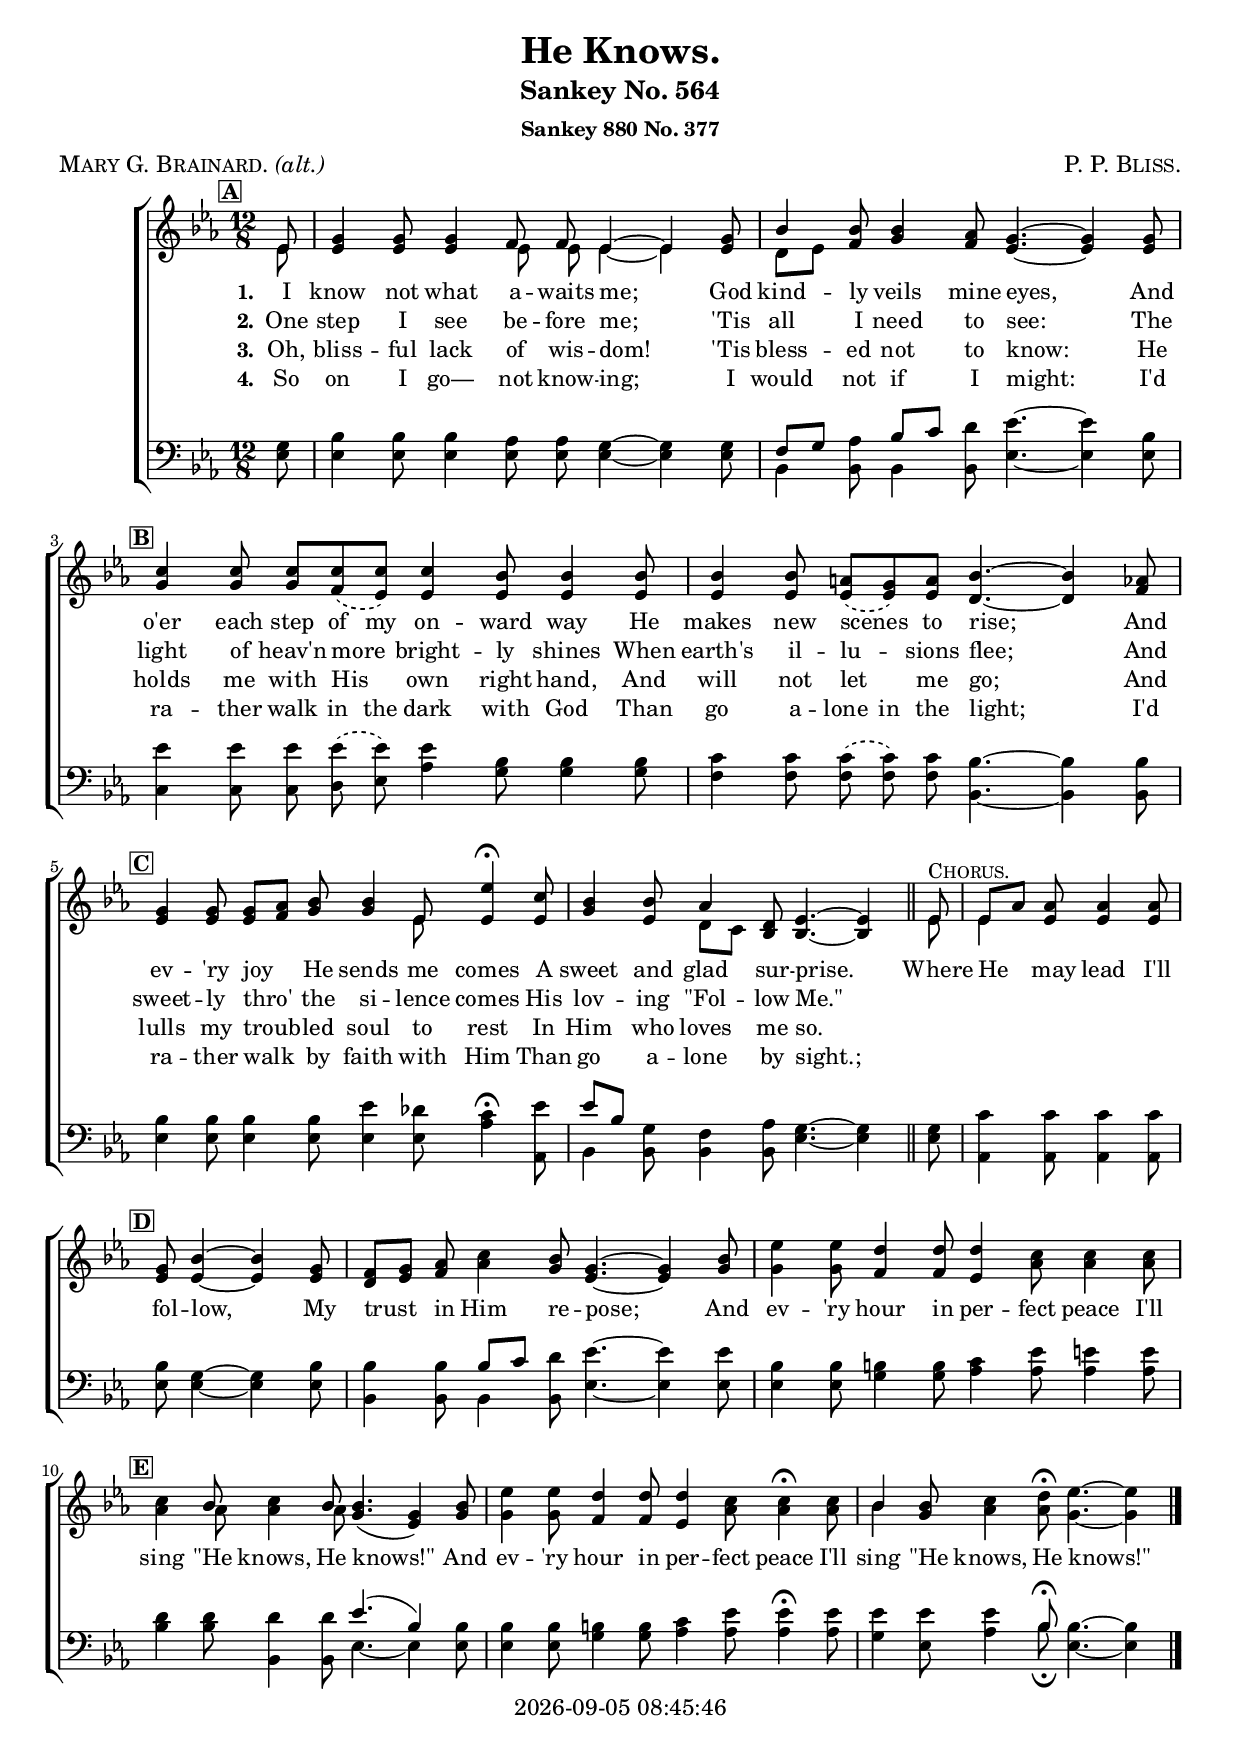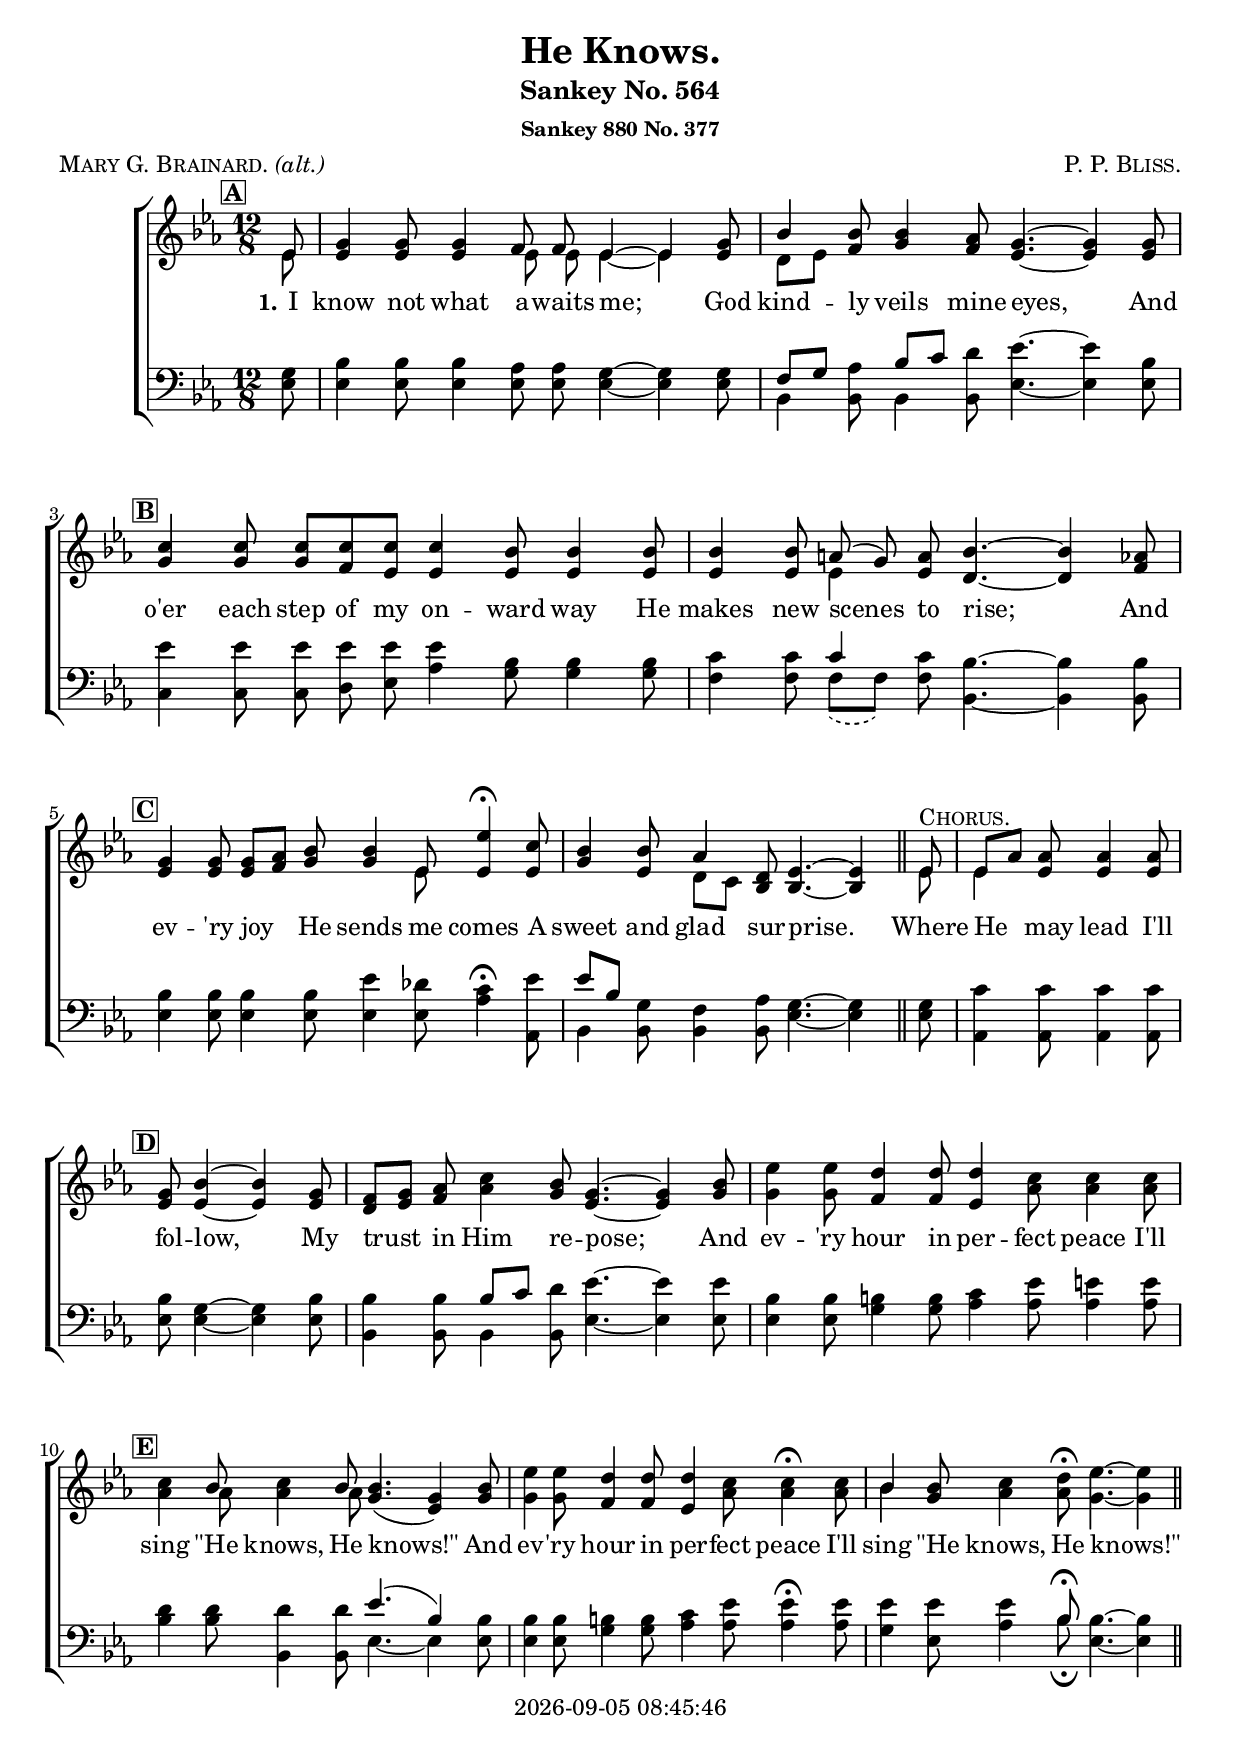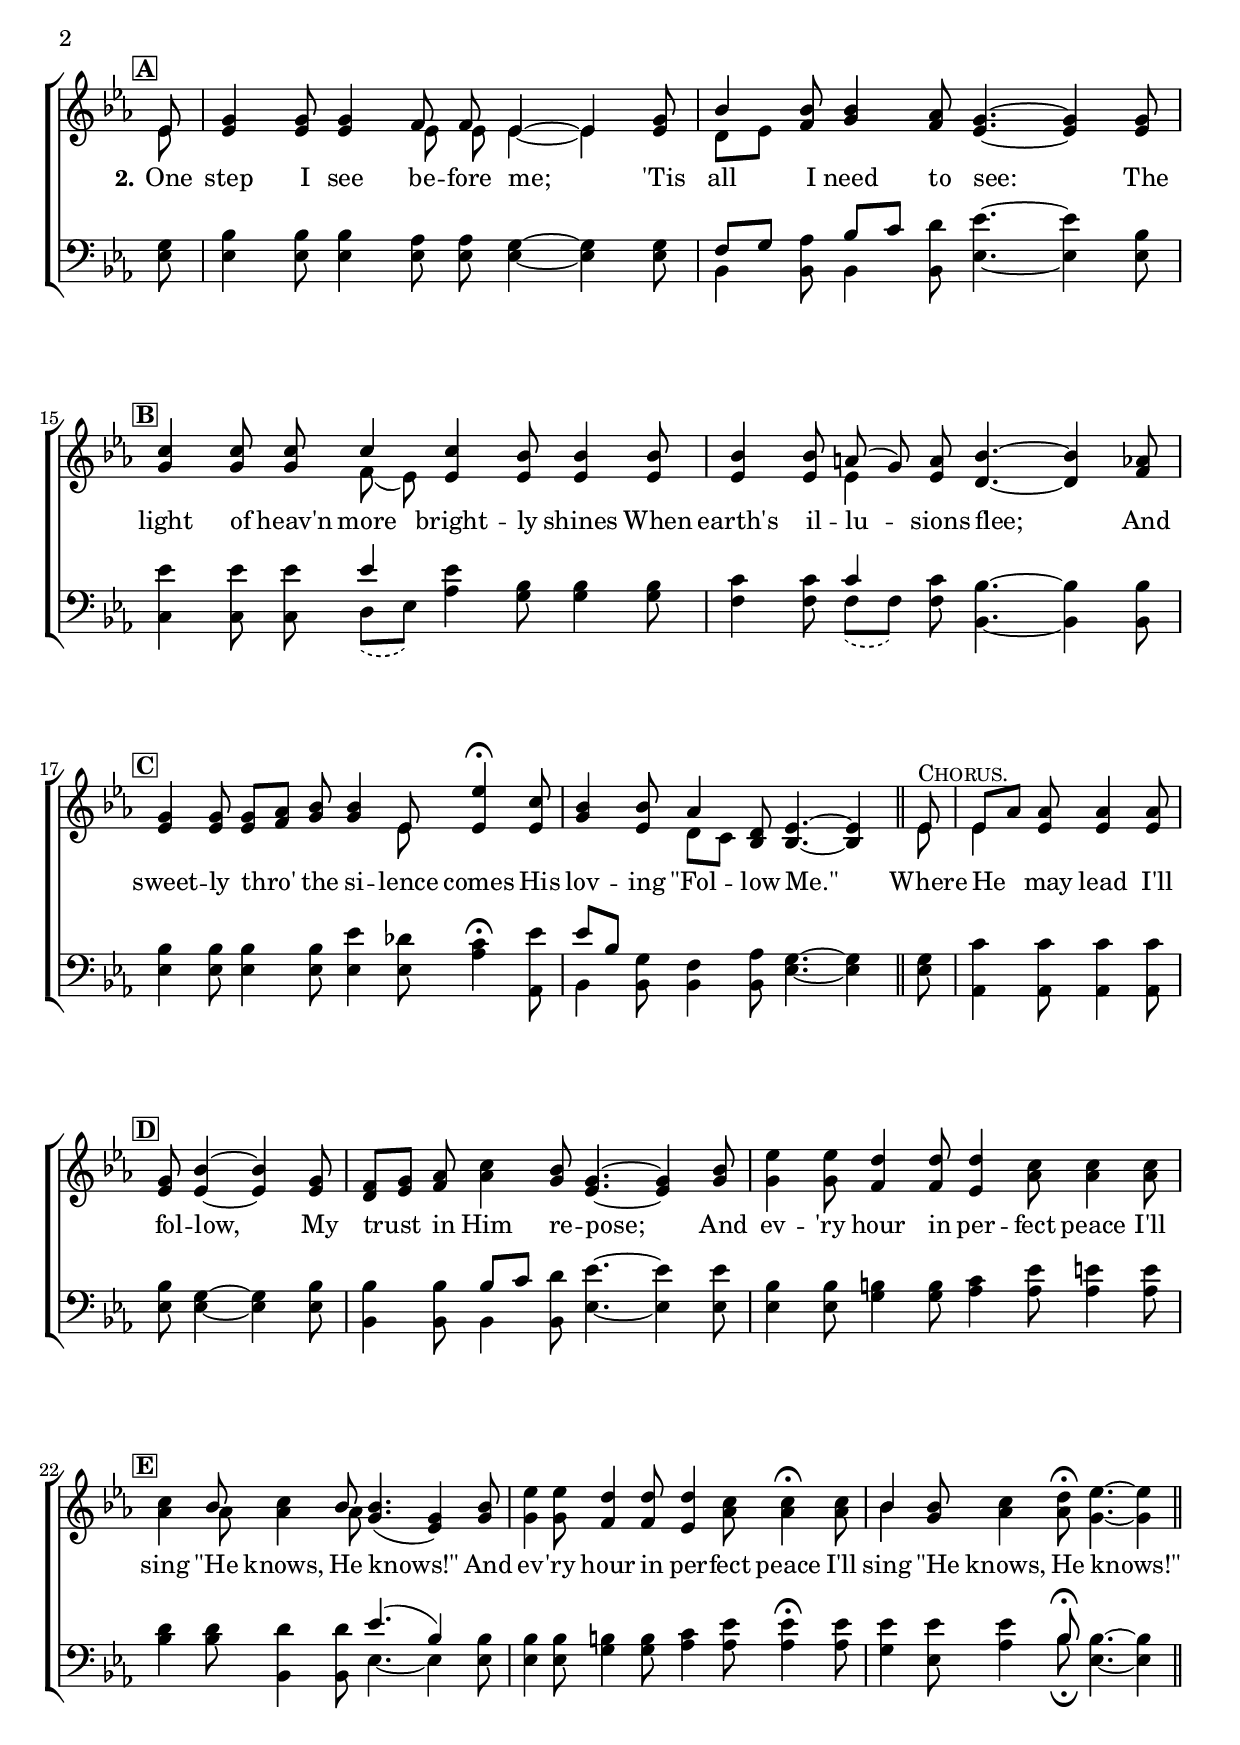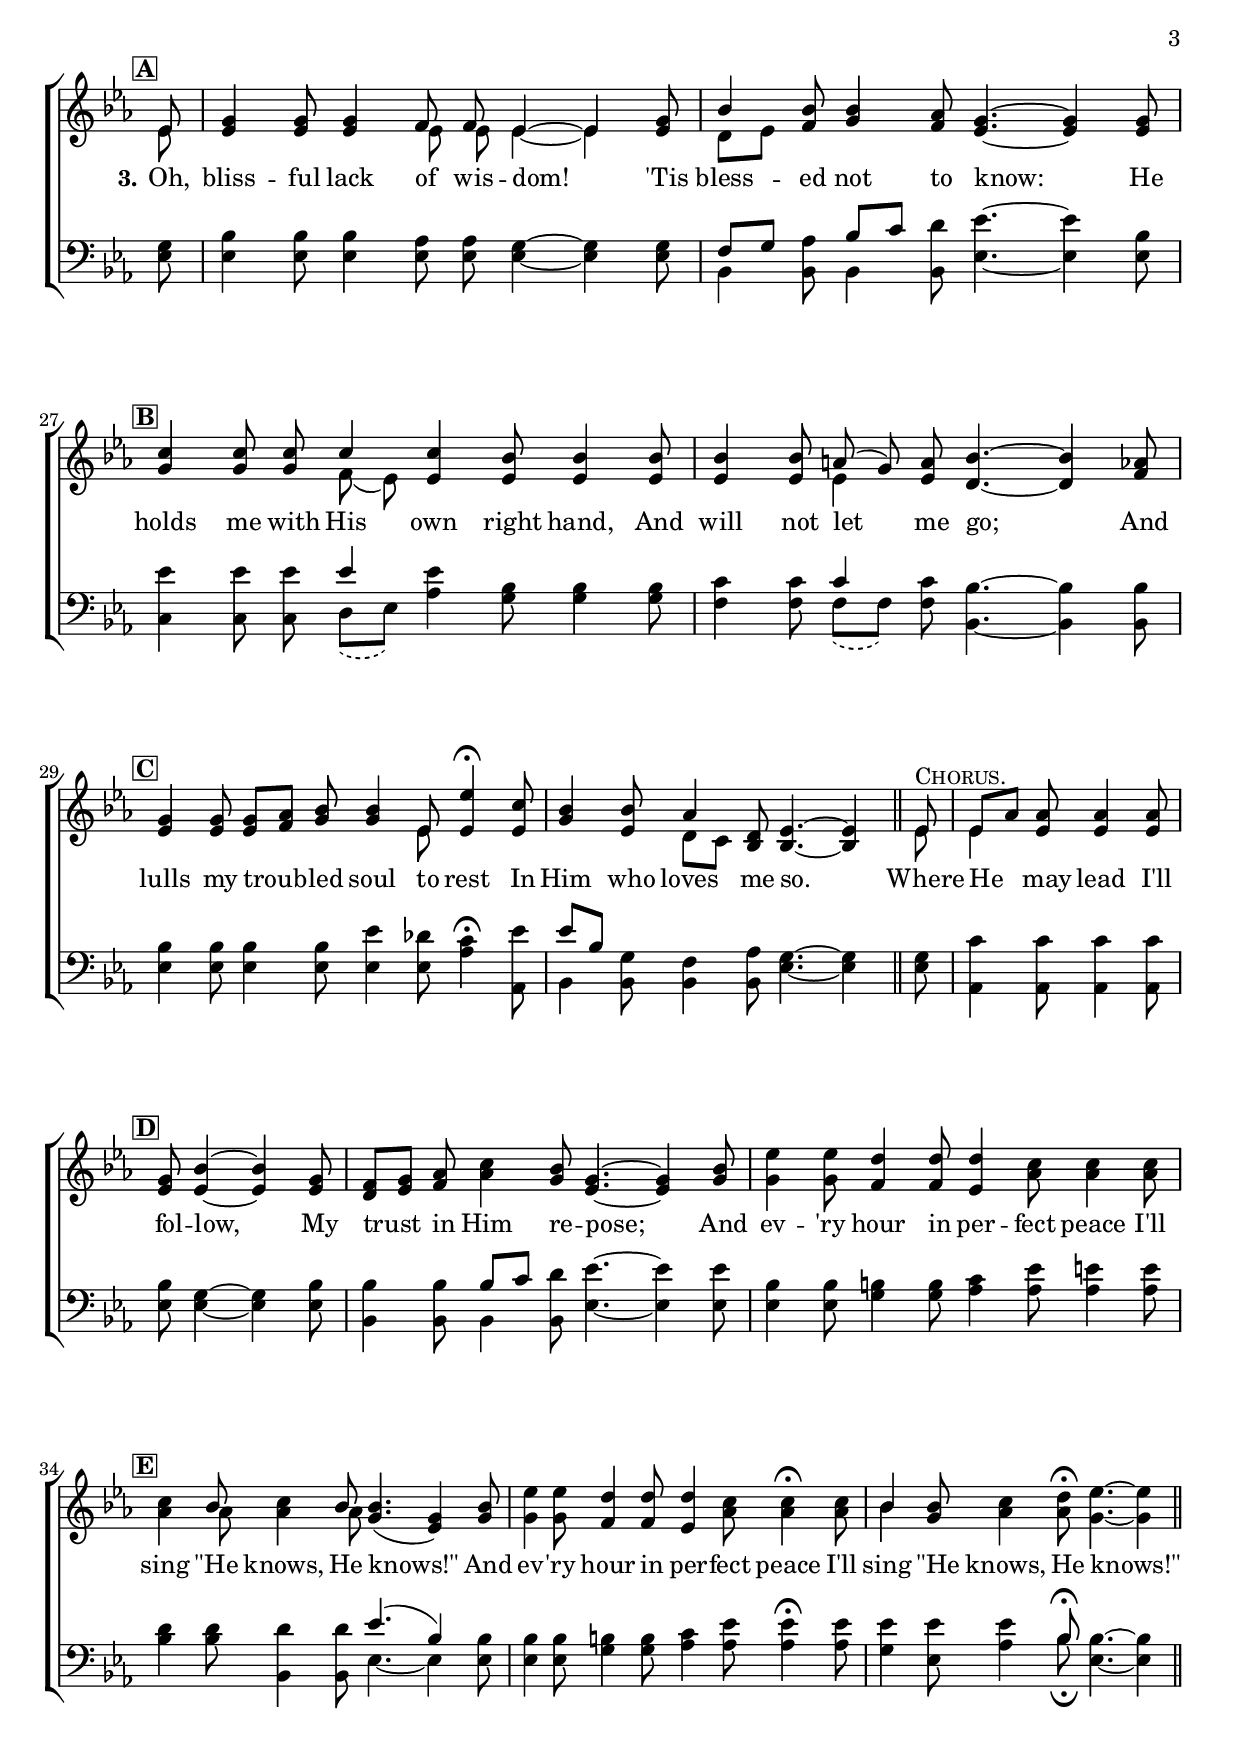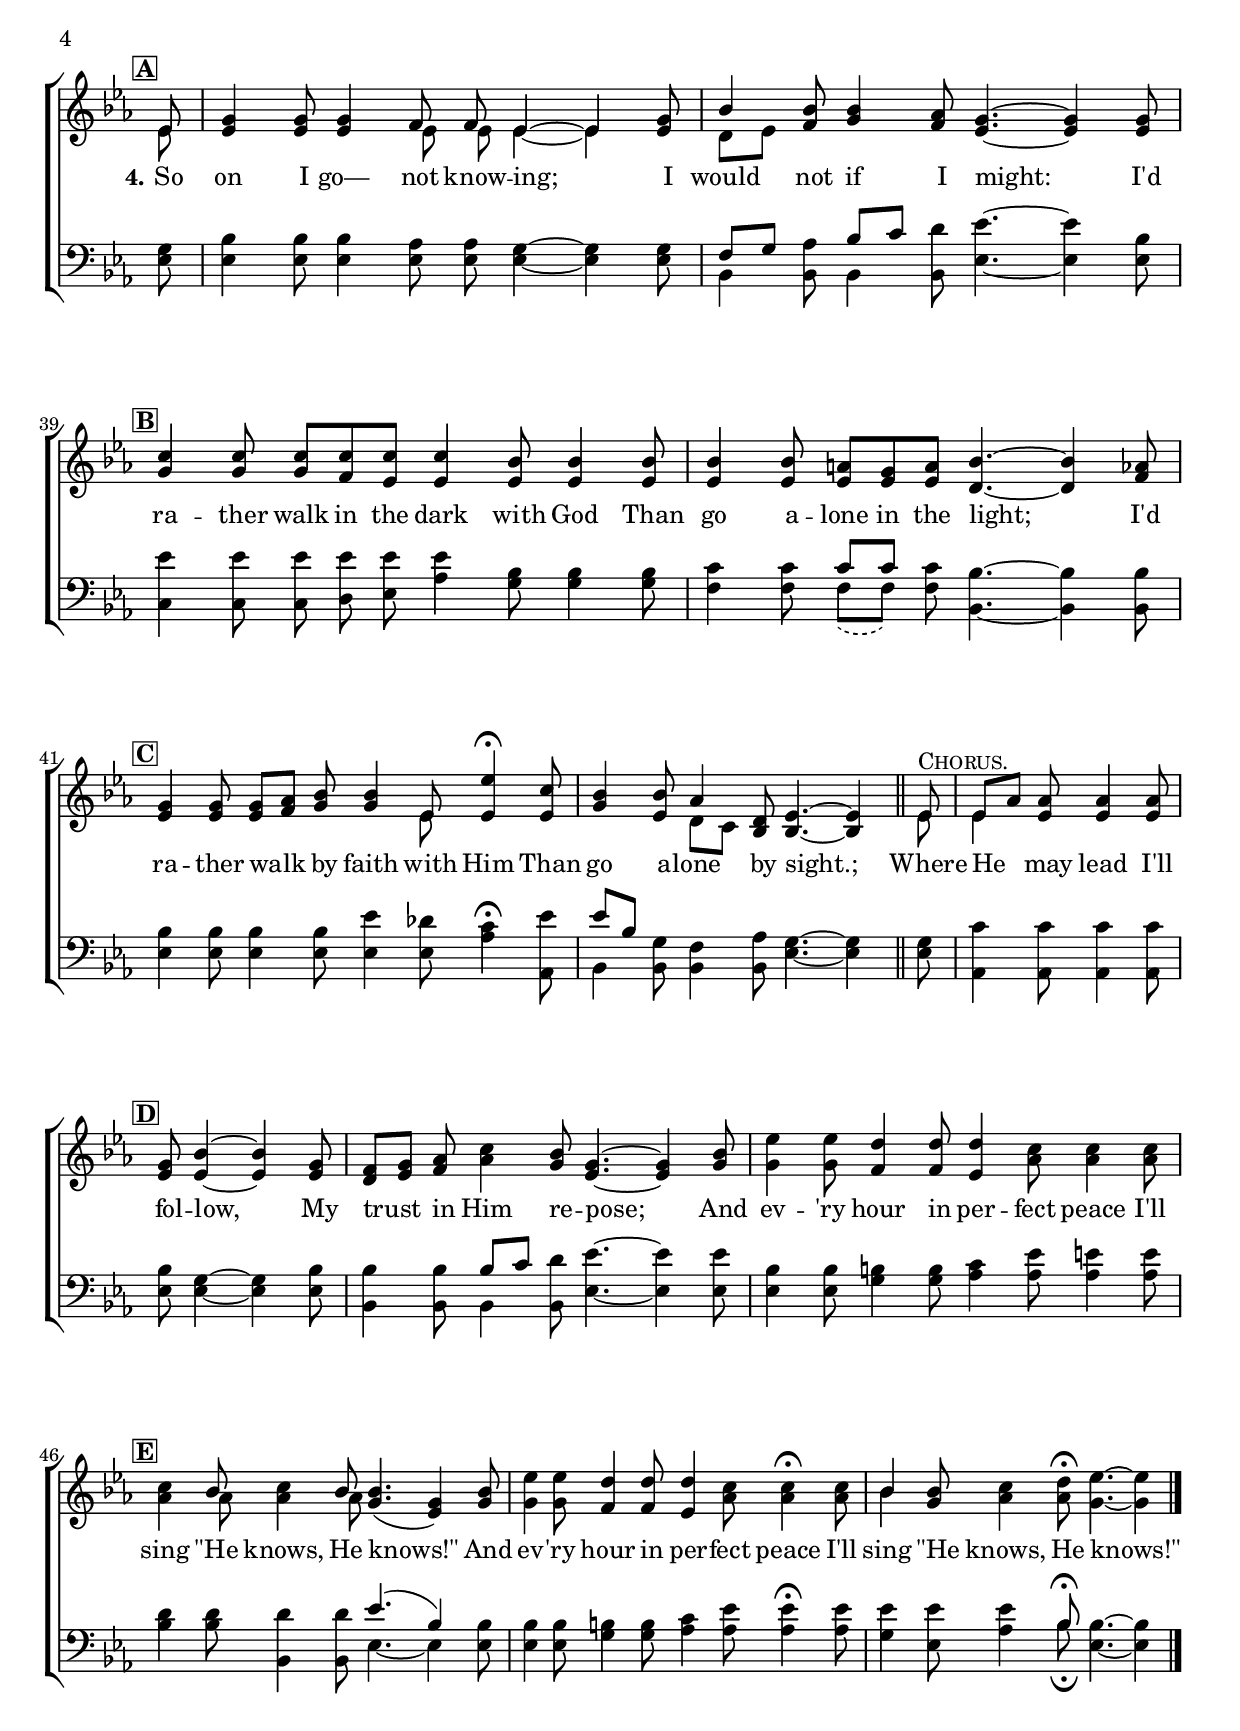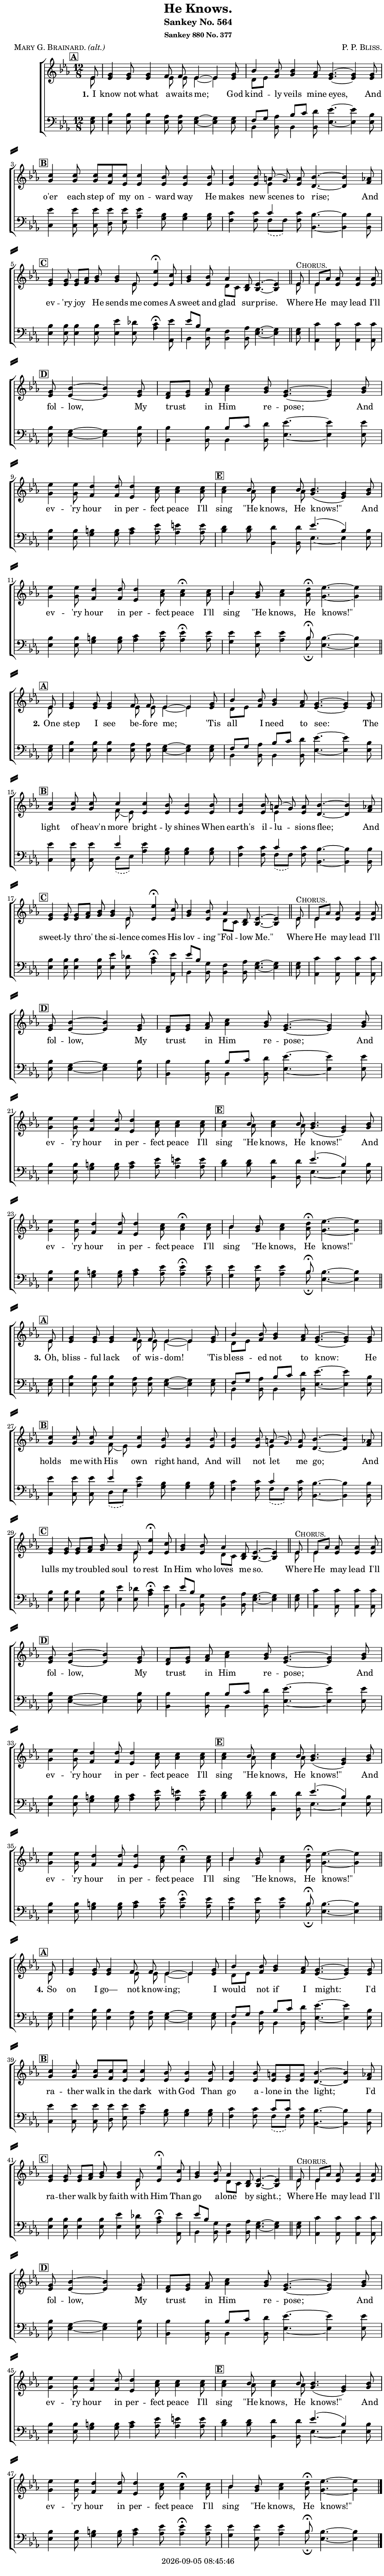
\version "2.22.1"

\include "articulate.ly"

today = #(strftime "%Y-%m-%d %H:%M:%S" (localtime (current-time)))

\header {
% centered at top
%  dedication  = "dedication"
  title       = "He Knows."
  subtitle    = "Sankey No. 564"
  subsubtitle = "Sankey 880 No. 377"
%  instrument  = "instrument"
  
% arrangement of following lines:
%
%  poet    composer
%  meter   arranger
%  piece       opus

  composer    = \markup\smallCaps "P. P. Bliss."
%  arranger    = "arranger"
%  opus        = "opus"

  poet        = \markup{\smallCaps "Mary G. Brainard." \italic "(alt.)"}
%  meter       = \markup\smallCaps "meter"
%  piece       = \markup\smallCaps "piece"

% centered at bottom
% tagline     = "tagline" % default lilypond version
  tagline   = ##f
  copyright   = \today
}

global = {
  \key ees \major
  \time 12/8
  \partial 8
}

RehearsalTrack = {
% \set Score.currentBarNumber = #5
  \textMark \markup { \box \bold "A" } s8 s4.*8
  \textMark \markup { \box \bold "B" }    s4.*8
  \textMark \markup { \box \bold "C" }    s4.*10
  \textMark \markup { \box \bold "D" }    s4.*10
  \textMark \markup { \box \bold "E" }    s4.*11 s4
}

TempoTrack = {
  \set Score.tempoHideNote = ##t
  \tempo 4=120
}

nl = { \bar "||" \break }

soprano = \relative {
  \autoBeamOff
  ees'8 | g4 8 4 f8 8 ees4~4 g8 | bes4 8 4 aes8 g4.~4 8 |
  \tag #'dash    {c4 8 8 \slurDashed 8(8) \slurSolid 4 bes8 4 8 |}
  \tag #'(v2 v3) {c4 8 8             4               4 bes8 4 8 |}
  \tag #'(v1 v4) {c4 8 8             8 8             4 bes8 4 8 |}
  \tag #'dash       {4 8 \slurDashed a(g) \slurSolid a bes4.~4 aes8 |}
  \tag #'(v1 v2 v3) {4 8             a(g)            a bes4.~4 aes8 |}
  \tag #'v4         {4 8             a g             a bes4.~4 aes8 |}
  g4 8 8[aes] bes8 4 ees,8 ees'4\fermata c8 | bes4 8 aes4 d,8 ees4.~4 \bar "||" 8^\markup\smallCaps Chorus. | 8[aes] 8 4 8 \bar "|" \break
  g8 bes4~4 g8 | f[g] aes c4 bes8 g4.~4 bes8 | ees4 8 d4 8 4 c8 4 8 |
  c4bes8 c4 bes8 4.(g4) bes8 | ees4 8 d4 8 4 c8 4\fermata 8 | bes4 8 c4 d8\fermata ees4.~4
}

alto = \relative {
  \autoBeamOff
  ees'8 | 4 8 4 8 8 4~4 8 | d8[ees] f g4 f8 ees4.~4 8 |
  \tag #'dash    {g4 8 8 \slurDashed f8(ees) \slurSolid 4 8 4 8 |}
  \tag #'(v2 v3) {g4 8 8             f8(ees)            4 8 4 8 |}
  \tag #'(v1 v4) {g4 8 8             f8 ees8            4 8 4 8 |}
  \tag #'dash       {ees4 8 \slurDashed 8(8) \slurSolid 8 d4.~4 f8 |}
  \tag #'(v1 v2 v3) {ees4 8             4               8 d4.~4 f8 |}
  \tag #'v4         {ees4 8             8 8             8 d4.~4 f8 |}
  ees4 8 8[f] g8 4 ees8 4\fermata 8 | g4 ees8 d[c] bes8 4.~4 ees8 | 4 8 4 8
  ees8 4~4 8 | d[ees] f aes4 g8 ees4.~4 g8 | 4 8 f4 8 ees4 aes8 4 8 |
  aes4 8 4 8 g4.(ees4) g8 | 4 8 f4 8 ees4 aes8 4\fermata 8 | bes4 g8 aes4 8\fermata g4.~4
  
}

tenor = \relative {
  \autoBeamOff
  g8 | bes4 8 4 aes8 8 g4~4 8 | f8[g] aes bes[c] d ees4.~4 bes8 |
  \tag #'dash    {ees4 8 8 \slurDashed 8(8) \slurSolid 4 bes8 4 8 |}
  \tag #'(v2 v3) {ees4 8 8             4               4 bes8 4 8 |}
  \tag #'(v1 v4) {ees4 8 8             8 8             4 bes8 4 8 |}
  \tag #'dash       {c4 8 \slurDashed 8(8) \slurSolid 8 bes4.~4 8 |}
  \tag #'(v1 v2 v3) {c4 8             4               8 bes4.~4 8 |}
  \tag #'v4         {c4 8             8 8             8 bes4.~4 8 |}
  bes4 8 4 8 ees4 des8 c4\fermata ees8 | 8[bes] g f4 aes8 g4.~4 8 | c4 8 4 8 % C
  bes8 g4~4 bes8 | 4 8 8[c] d ees4.~4 8 | bes4 8 b4 8 c4 ees8 e4 8 |
  d4 8 4 8 ees4.(bes4) 8 | 4 8 b4 8 c4 ees8 4\fermata 8 | 4 8 4 bes8\fermata 4.~4 
}

bass = \relative {
  \autoBeamOff
  ees8 | 4 8 4 8 8 4~4 8 | bes4 8 4 8 ees4.~4 8 |
  \tag #'dash    {c4  8 8 \slurDashed d(ees) \slurSolid aes4 g8 4 8 |}
  \tag #'(v2 v3) {c,4 8 8             d(ees)            aes4 g8 4 8 |}
  \tag #'(v1 v4) {c,4 8 8             d ees             aes4 g8 4 8 |}
  f4 8 \slurDashed 8(8) \slurSolid 8 bes,4.~4 8 |
  ees4 8 4 8 4 8 aes4\fermata aes,8 | bes4 8 4 8 ees4.~4 8 | aes,4 8 4 8
  ees'8 4~4 8 | bes4 8 4 8 ees4.~4 8 | 4 8 g4 8 aes4 8 4 8 |
  bes4 8 bes,4 8 ees4.~4 8 | 4 8 g4 8 aes4 8 4\fermata 8 | g4 ees8 aes4 bes8\fermata ees,4.~4
}

nom  = {   \set ignoreMelismata = ##t }
yesm = { \unset ignoreMelismata       }

chorus = \lyricmode {
  Where He may lead I'll fol -- low,
  My trust in Him re -- pose;
  And ev -- 'ry hour in per -- fect peace
  I'll sing "\"He" knows, He "knows!\""
  And ev -- 'ry hour in per -- fect peace
  I'll sing "\"He" knows, He "knows!\""
}

chorusMen = \lyricmode {
}

verses = 4

wordsOne = \lyricmode {
  \set stanza = "1."
  I know not what a -- waits me;
  God kind -- ly veils mine eyes,
  And o'er each step \nom of my \yesm on -- ward way
  He makes new scenes to rise;
  And ev -- 'ry joy He sends me comes
  A sweet and glad sur -- prise.
}
  
wordsTwo = \lyricmode {
  \set stanza = "2."
  One step I see be -- fore me;
  'Tis all I need to see:
  The light of heav'n more bright -- ly shines
  When earth's il -- lu -- sions flee;
  And sweet -- ly thro' the si -- lence comes
  His lov -- ing "\"Fol" -- low "Me.\""
}
  
wordsThree = \lyricmode {
  \set stanza = "3."
  Oh, bliss -- ful lack of wis -- dom!
  'Tis bless -- ed not to know:
  He holds me with His own right hand,
  And will not let me go;
  And lulls my troub -- led soul to rest
  In Him who loves me so.
}
  
wordsFour = \lyricmode {
  \set stanza = "4."
  So on I go— not know -- ing;
  I would not if I might:
  I'd ra -- ther \nom walk in \yesm the dark with God
  Than go a -- \nom lone in \yesm the light;
  I'd ra -- ther walk by faith with Him
  Than go a -- lone by sight.;
}
  
wordsMidi = \lyricmode {
  \set stanza = "1."
  "I " "know " "not " "what " a "waits " "me; "
  "\nGod " kind "ly " "veils " "mine " "eyes, "
  "\nAnd " "o'er " "each " "step " "of " "my " on "ward " "way "
  "\nHe " "makes " "new " "scenes " "to " "rise; "
  "\nAnd " ev "'ry " "joy " "He " "sends " "me " "comes "
  "\nA " "sweet " "and " "glad " sur "prise. "
  "\nWhere " "He " "may " "lead " "I'll " fol "low, "
  "\nMy " "trust " "in " "Him " re "pose; "
  "\nAnd " ev "'ry " "hour " "in " per "fect " "peace "
  "\nI'll " "sing " "\"He " "knows, " "He " "knows!\" "
  "\nAnd " ev "'ry " "hour " "in " per "fect " "peace "
  "\nI'll " "sing " "\"He " "knows, " "He " "knows!\"\n"

  \set stanza = "2."
  "\nOne " "step " "I " "see " be "fore " "me; "
  "\n'Tis " "all " "I " "need " "to " "see: "
  "\nThe " "light " "of " "heav'n " "more " bright "ly " "shines "
  "\nWhen " "earth's " il lu "sions " "flee; "
  "\nAnd " sweet "ly " "thro' " "the " si "lence " "comes "
  "\nHis " lov "ing " "\"Fol" "low " "Me.\" "
  "\nWhere " "He " "may " "lead " "I'll " fol "low, "
  "\nMy " "trust " "in " "Him " re "pose; "
  "\nAnd " ev "'ry " "hour " "in " per "fect " "peace "
  "\nI'll " "sing " "\"He " "knows, " "He " "knows!\" "
  "\nAnd " ev "'ry " "hour " "in " per "fect " "peace "
  "\nI'll " "sing " "\"He " "knows, " "He " "knows!\"\n"

  \set stanza = "3."
  "\nOh, " bliss "ful " "lack " "of " wis "dom! "
  "\n'Tis " bless "ed " "not " "to " "know: "
  "\nHe " "holds " "me " "with " "His " "own " "right " "hand, "
  "\nAnd " "will " "not " "let " "me " "go; "
  "\nAnd " "lulls " "my " troub "led " "soul " "to " "rest "
  "\nIn " "Him " "who " "loves " "me " "so. "
  "\nWhere " "He " "may " "lead " "I'll " fol "low, "
  "\nMy " "trust " "in " "Him " re "pose; "
  "\nAnd " ev "'ry " "hour " "in " per "fect " "peace "
  "\nI'll " "sing " "\"He " "knows, " "He " "knows!\" "
  "\nAnd " ev "'ry " "hour " "in " per "fect " "peace "
  "\nI'll " "sing " "\"He " "knows, " "He " "knows!\"\n"

  \set stanza = "4."
  "\nSo " "on " "I " "go— " "not " know "ing; "
  "\nI " "would " "not " "if " "I " "might: "
  "\nI'd " ra "ther " "walk " "in " "the " "dark " "with " "God "
  "\nThan " "go " a "lone " "in " "the " "light; "
  "\nI'd " ra "ther " "walk " "by " "faith " "with " "Him "
  "\nThan " "go " a "lone " "by " "sight.; "
  "\nWhere " "He " "may " "lead " "I'll " fol "low, "
  "\nMy " "trust " "in " "Him " re "pose; "
  "\nAnd " ev "'ry " "hour " "in " per "fect " "peace "
  "\nI'll " "sing " "\"He " "knows, " "He " "knows!\" "
  "\nAnd " ev "'ry " "hour " "in " per "fect " "peace "
  "\nI'll " "sing " "\"He " "knows, " "He " "knows!\" "
}

wordsMidiMen = \lyricmode {
}

\book {
  \bookOutputSuffix "midi"
  \score {
%    \articulate
        \new ChoirStaff <<
                                % Soprano staff
          \new Staff = soprano
          <<
            \new Voice { \repeat unfold \verses \TempoTrack     }
            \new Voice { \global
                         \keepWithTag #'v1 \soprano
                         \keepWithTag #'v2 \soprano
                         \keepWithTag #'v3 \soprano
                         \keepWithTag #'v4 \soprano
                         \bar "|." }
            \addlyrics \wordsMidi
          >>
                                % Alto staff
          \new Staff = alto
          <<
            \new Voice { \global
                         \keepWithTag #'v1 \alto \nl
                         \keepWithTag #'v2 \alto \nl
                         \keepWithTag #'v3 \alto \nl
                         \keepWithTag #'v4 \alto \nl
                         \bar "|." }
          >>
                                % Tenor staff
          \new Staff = tenor
          <<
            \clef "treble_8"
            \new Voice { \global
                         \keepWithTag #'v1 \tenor
                         \keepWithTag #'v2 \tenor
                         \keepWithTag #'v3 \tenor
                         \keepWithTag #'v4 \tenor
                       }
          >>
                                % Bass staff
          \new Staff = bass
          <<
            \clef "bass"
            \new Voice { \global
                         \keepWithTag #'v1 \bass
                         \keepWithTag #'v2 \bass
                         \keepWithTag #'v3 \bass
                         \keepWithTag #'v4 \bass
                       }
          >>
        >>
    \midi {}
  }
}

\book {
  \bookOutputSuffix "repeat"
  \score {
        \new ChoirStaff <<
                                  % Joint soprano/alto staff
          \new Staff = women \with { printPartCombineTexts = ##f }
          <<
            \new Voice \RehearsalTrack
            \new Voice \TempoTrack
            \new NullVoice = "aligner" \keepWithTag #'dash \soprano
            \new Voice \partCombine #'(2 . 88) { \global \keepWithTag #'dash \soprano \bar "|." } { \global \keepWithTag #'dash \alto }
            \new Lyrics \lyricsto "aligner" { \wordsOne \chorus }
            \new Lyrics \lyricsto "aligner"   \wordsTwo
            \new Lyrics \lyricsto "aligner"   \wordsThree
            \new Lyrics \lyricsto "aligner"   \wordsFour
          >>
                                  % Joint tenor/bass staff
          \new Staff = men \with { printPartCombineTexts = ##f }
          <<
            \clef "bass"
            \new Voice \partCombine #'(2 . 88) { \global \keepWithTag #'dash \tenor } { \global \keepWithTag #'dash \bass }
          >>
        >>
    \layout {
      #(layout-set-staff-size 18)
      indent = 1.5\cm
      \pointAndClickOff
      \context {
        \Staff \RemoveAllEmptyStaves
      }
    }
  }
}

singlescore = {
        \new ChoirStaff <<
                                  % Joint soprano/alto staff
          \new Staff = women \with { printPartCombineTexts = ##f }
          <<
            \new Voice { \repeat unfold \verses \RehearsalTrack }
            \new Voice { \repeat unfold \verses \TempoTrack }
            \new NullVoice = "aligner" {
              \keepWithTag #'v1 \soprano
              \keepWithTag #'v2 \soprano
              \keepWithTag #'v3 \soprano
              \keepWithTag #'v4 \soprano
            }
            \new Voice \partCombine #'(2 . 88) { \global
                                                 \keepWithTag #'v1 \soprano
                                                 \keepWithTag #'v2 \soprano
                                                 \keepWithTag #'v3 \soprano
                                                 \keepWithTag #'v4 \soprano
                                                 \bar "|." }
            { \global
              \keepWithTag #'v1 \alto \nl
              \keepWithTag #'v2 \alto \nl
              \keepWithTag #'v3 \alto \nl
              \keepWithTag #'v4 \alto \nl
              \bar "|." }
            \new Lyrics \lyricsto "aligner" { \wordsOne   \chorus
                                              \wordsTwo   \chorus
                                              \wordsThree \chorus
                                              \wordsFour  \chorus
                                            }
          >>
                                  % Joint tenor/bass staff
          \new Staff = men \with { printPartCombineTexts = ##f }
          <<
            \clef "bass"
            \new Voice \partCombine #'(2 . 88) { \global
                                                 \keepWithTag #'v1 \tenor
                                                 \keepWithTag #'v2 \tenor
                                                 \keepWithTag #'v3 \tenor
                                                 \keepWithTag #'v4 \tenor
                                               }
                                               { \global
                                                 \keepWithTag #'v1 \bass
                                                 \keepWithTag #'v2 \bass
                                                 \keepWithTag #'v3 \bass
                                                 \keepWithTag #'v4 \bass
                                               }
          >>
        >>
}

\book {
  \bookOutputSuffix "single"
  \score {
    \singlescore
    \layout {
      #(layout-set-staff-size 20)
      indent = 1.5\cm
      \pointAndClickOff
      \context {
        \Staff \RemoveAllEmptyStaves
      }
    }
  }
}

\book {
  \bookOutputSuffix "singlepage"
  \paper {
    top-margin = 0
    left-margin = 7
    right-margin = 1
    paper-width = 190\mm
    page-breaking = #ly:one-page-breaking
    system-system-spacing.basic-distance = #15
    system-separator-markup = \slashSeparator
  }
  \score {
    \singlescore
    \layout {
      #(layout-set-staff-size 20)
      indent = 1.5\cm
      \pointAndClickOff
      \context {
        \Staff \RemoveAllEmptyStaves
      }
    }
  }
}
